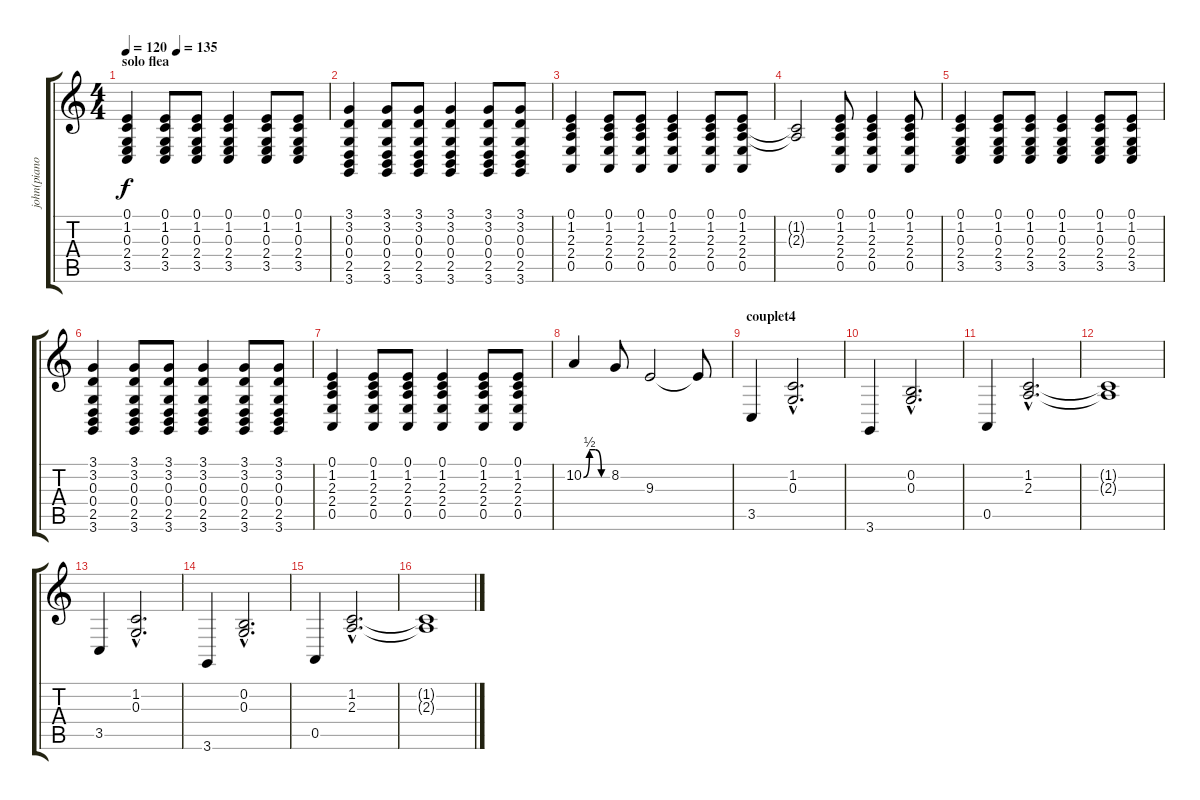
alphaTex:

\track ("john(piano)" "john(piano") {instrument electricpiano1}
\staff {score tabs}
\tuning (E4 B3 G3 D3 A2 E2) {hide}
\ts (4 4)
\section ("" "solo flea")
\tempo 120
\tempo (135 0.25)
\clef g2
\ks c
(0.1 1.2 0.3 2.4 3.5).4{dy f volume 10} (0.1 1.2 0.3 2.4 3.5).8 (0.1 1.2 0.3 2.4 3.5).8 (0.1 1.2 0.3 2.4 3.5).4 (0.1 1.2 0.3 2.4 3.5).8 (0.1 1.2 0.3 2.4 3.5).8 |
(3.1 3.2 0.3 0.4 2.5 3.6).4 (3.1 3.2 0.3 0.4 2.5 3.6).8 (3.1 3.2 0.3 0.4 2.5 3.6).8 (3.1 3.2 0.3 0.4 2.5 3.6).4 (3.1 3.2 0.3 0.4 2.5 3.6).8 (3.1 3.2 0.3 0.4 2.5 3.6).8 |
(0.1 1.2 2.3 2.4 0.5).4 (0.1 1.2 2.3 2.4 0.5).8 (0.1 1.2 2.3 2.4 0.5).8 (0.1 1.2 2.3 2.4 0.5).4 (0.1 1.2 2.3 2.4 0.5).8 (0.1 1.2 2.3 2.4 0.5).8 |
(1.2{t} 2.3{t}).2 (0.1 1.2 2.3 2.4 0.5).8 (0.1 1.2 2.3 2.4 0.5).4 (0.1 1.2 2.3 2.4 0.5).8 |
(0.1 1.2 0.3 2.4 3.5).4 (0.1 1.2 0.3 2.4 3.5).8 (0.1 1.2 0.3 2.4 3.5).8 (0.1 1.2 0.3 2.4 3.5).4 (0.1 1.2 0.3 2.4 3.5).8 (0.1 1.2 0.3 2.4 3.5).8 |
(3.1 3.2 0.3 0.4 2.5 3.6).4 (3.1 3.2 0.3 0.4 2.5 3.6).8 (3.1 3.2 0.3 0.4 2.5 3.6).8 (3.1 3.2 0.3 0.4 2.5 3.6).4 (3.1 3.2 0.3 0.4 2.5 3.6).8 (3.1 3.2 0.3 0.4 2.5 3.6).8 |
(0.1 1.2 2.3 2.4 0.5).4 (0.1 1.2 2.3 2.4 0.5).8 (0.1 1.2 2.3 2.4 0.5).8 (0.1 1.2 2.3 2.4 0.5).4 (0.1 1.2 2.3 2.4 0.5).8 (0.1 1.2 2.3 2.4 0.5).8 |
10.2{be (custom 0 0 15 2 30 2 45 0 60 0)}.4 8.2.8 9.3.2 9.3{t}.8 |
\section ("" "couplet4")
3.5.4{volume 16 instrument electricpiano1} (1.2{hac} 0.3{hac}).2{d} |
3.6.4 (0.2{hac} 0.3{hac}).2{d} |
0.5.4 (1.2{hac} 2.3{hac}).2{d} |
(1.2{t} 2.3{t}).1 |
3.5.4 (1.2{hac} 0.3{hac}).2{d} |
3.6.4 (0.2{hac} 0.3{hac}).2{d} |
0.5.4 (1.2{hac} 2.3{hac}).2{d} |
(1.2{t} 2.3{t}).1
